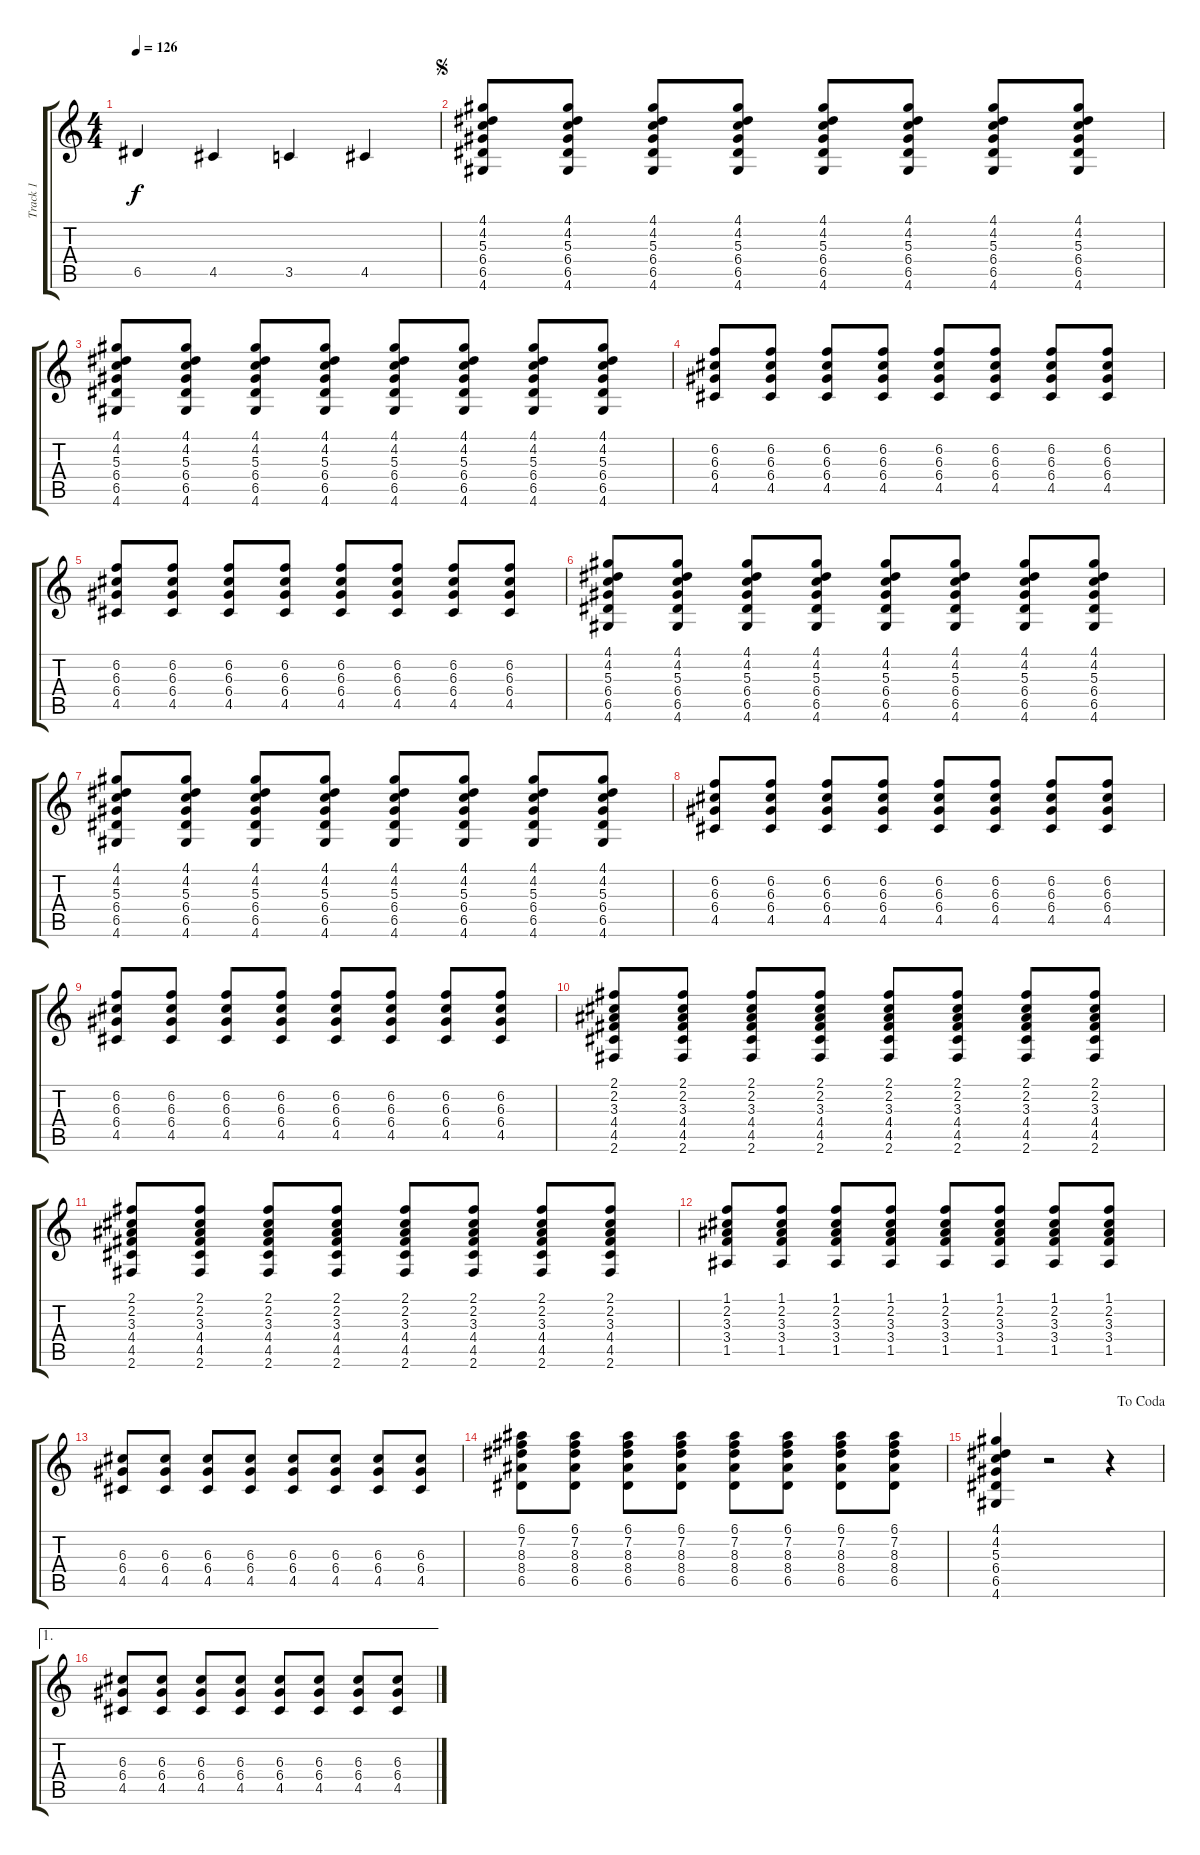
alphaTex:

\track ("Track 1" "Track 1") {instrument electricguitarclean}
\staff {score tabs}
\tuning (E4 B3 G3 D3 A2 E2) {hide}
\ts (4 4)
\tempo 126
\clef g2
\ks c
6.5.4{dy f} 4.5.4 3.5.4 4.5.4 |
\jump segno
(4.1 4.2 5.3 6.4 6.5 4.6).8 (4.1 4.2 5.3 6.4 6.5 4.6).8 (4.1 4.2 5.3 6.4 6.5 4.6).8 (4.1 4.2 5.3 6.4 6.5 4.6).8 (4.1 4.2 5.3 6.4 6.5 4.6).8 (4.1 4.2 5.3 6.4 6.5 4.6).8 (4.1 4.2 5.3 6.4 6.5 4.6).8 (4.1 4.2 5.3 6.4 6.5 4.6).8 |
(4.1 4.2 5.3 6.4 6.5 4.6).8 (4.1 4.2 5.3 6.4 6.5 4.6).8 (4.1 4.2 5.3 6.4 6.5 4.6).8 (4.1 4.2 5.3 6.4 6.5 4.6).8 (4.1 4.2 5.3 6.4 6.5 4.6).8 (4.1 4.2 5.3 6.4 6.5 4.6).8 (4.1 4.2 5.3 6.4 6.5 4.6).8 (4.1 4.2 5.3 6.4 6.5 4.6).8 |
(6.2 6.3 6.4 4.5).8 (6.2 6.3 6.4 4.5).8 (6.2 6.3 6.4 4.5).8 (6.2 6.3 6.4 4.5).8 (6.2 6.3 6.4 4.5).8 (6.2 6.3 6.4 4.5).8 (6.2 6.3 6.4 4.5).8 (6.2 6.3 6.4 4.5).8 |
(6.2 6.3 6.4 4.5).8 (6.2 6.3 6.4 4.5).8 (6.2 6.3 6.4 4.5).8 (6.2 6.3 6.4 4.5).8 (6.2 6.3 6.4 4.5).8 (6.2 6.3 6.4 4.5).8 (6.2 6.3 6.4 4.5).8 (6.2 6.3 6.4 4.5).8 |
(4.1 4.2 5.3 6.4 6.5 4.6).8 (4.1 4.2 5.3 6.4 6.5 4.6).8 (4.1 4.2 5.3 6.4 6.5 4.6).8 (4.1 4.2 5.3 6.4 6.5 4.6).8 (4.1 4.2 5.3 6.4 6.5 4.6).8 (4.1 4.2 5.3 6.4 6.5 4.6).8 (4.1 4.2 5.3 6.4 6.5 4.6).8 (4.1 4.2 5.3 6.4 6.5 4.6).8 |
(4.1 4.2 5.3 6.4 6.5 4.6).8 (4.1 4.2 5.3 6.4 6.5 4.6).8 (4.1 4.2 5.3 6.4 6.5 4.6).8 (4.1 4.2 5.3 6.4 6.5 4.6).8 (4.1 4.2 5.3 6.4 6.5 4.6).8 (4.1 4.2 5.3 6.4 6.5 4.6).8 (4.1 4.2 5.3 6.4 6.5 4.6).8 (4.1 4.2 5.3 6.4 6.5 4.6).8 |
(6.2 6.3 6.4 4.5).8 (6.2 6.3 6.4 4.5).8 (6.2 6.3 6.4 4.5).8 (6.2 6.3 6.4 4.5).8 (6.2 6.3 6.4 4.5).8 (6.2 6.3 6.4 4.5).8 (6.2 6.3 6.4 4.5).8 (6.2 6.3 6.4 4.5).8 |
(6.2 6.3 6.4 4.5).8 (6.2 6.3 6.4 4.5).8 (6.2 6.3 6.4 4.5).8 (6.2 6.3 6.4 4.5).8 (6.2 6.3 6.4 4.5).8 (6.2 6.3 6.4 4.5).8 (6.2 6.3 6.4 4.5).8 (6.2 6.3 6.4 4.5).8 |
(2.1 2.2 3.3 4.4 4.5 2.6).8 (2.1 2.2 3.3 4.4 4.5 2.6).8 (2.1 2.2 3.3 4.4 4.5 2.6).8 (2.1 2.2 3.3 4.4 4.5 2.6).8 (2.1 2.2 3.3 4.4 4.5 2.6).8 (2.1 2.2 3.3 4.4 4.5 2.6).8 (2.1 2.2 3.3 4.4 4.5 2.6).8 (2.1 2.2 3.3 4.4 4.5 2.6).8 |
(2.1 2.2 3.3 4.4 4.5 2.6).8 (2.1 2.2 3.3 4.4 4.5 2.6).8 (2.1 2.2 3.3 4.4 4.5 2.6).8 (2.1 2.2 3.3 4.4 4.5 2.6).8 (2.1 2.2 3.3 4.4 4.5 2.6).8 (2.1 2.2 3.3 4.4 4.5 2.6).8 (2.1 2.2 3.3 4.4 4.5 2.6).8 (2.1 2.2 3.3 4.4 4.5 2.6).8 |
(1.1 2.2 3.3 3.4 1.5).8 (1.1 2.2 3.3 3.4 1.5).8 (1.1 2.2 3.3 3.4 1.5).8 (1.1 2.2 3.3 3.4 1.5).8 (1.1 2.2 3.3 3.4 1.5).8 (1.1 2.2 3.3 3.4 1.5).8 (1.1 2.2 3.3 3.4 1.5).8 (1.1 2.2 3.3 3.4 1.5).8 |
(6.3 6.4 4.5).8 (6.3 6.4 4.5).8 (6.3 6.4 4.5).8 (6.3 6.4 4.5).8 (6.3 6.4 4.5).8 (6.3 6.4 4.5).8 (6.3 6.4 4.5).8 (6.3 6.4 4.5).8 |
(6.1 7.2 8.3 8.4 6.5).8 (6.1 7.2 8.3 8.4 6.5).8 (6.1 7.2 8.3 8.4 6.5).8 (6.1 7.2 8.3 8.4 6.5).8 (6.1 7.2 8.3 8.4 6.5).8 (6.1 7.2 8.3 8.4 6.5).8 (6.1 7.2 8.3 8.4 6.5).8 (6.1 7.2 8.3 8.4 6.5).8 |
\jump dacoda
(4.1 4.2 5.3 6.4 6.5 4.6).4 r.2 r.4 |
\ae 1
(6.3 6.4 4.5).8 (6.3 6.4 4.5).8 (6.3 6.4 4.5).8 (6.3 6.4 4.5).8 (6.3 6.4 4.5).8 (6.3 6.4 4.5).8 (6.3 6.4 4.5).8 (6.3 6.4 4.5).8
